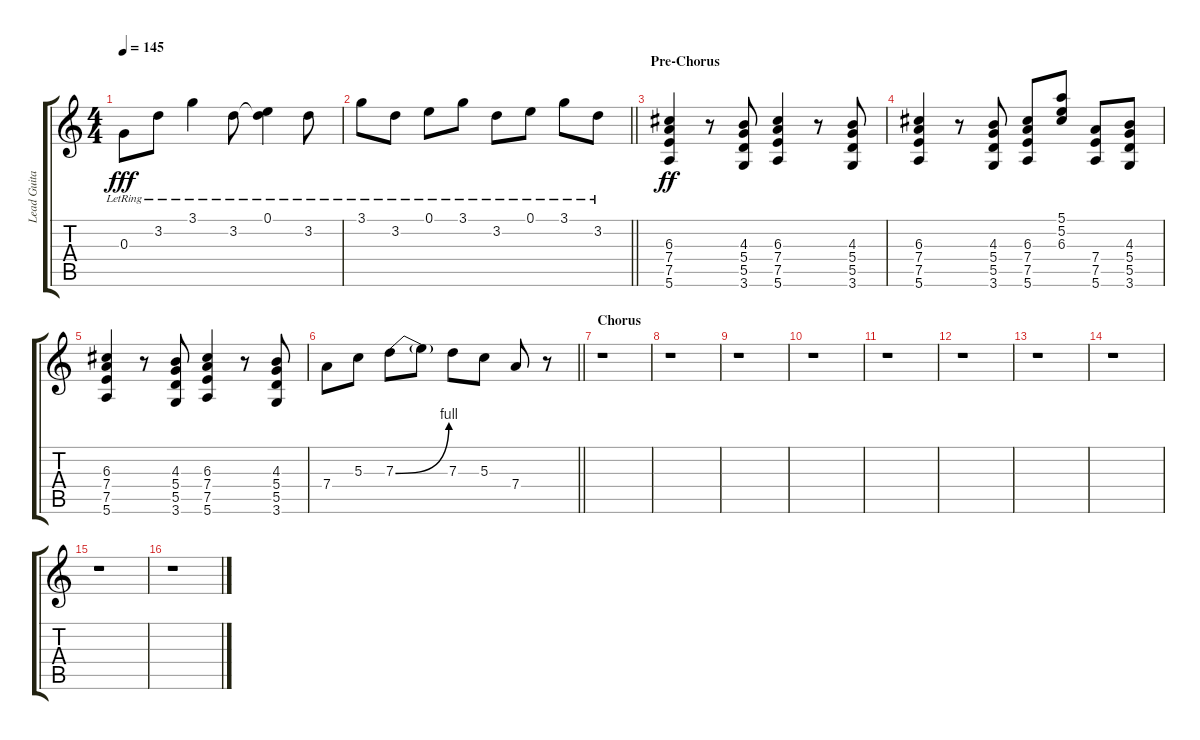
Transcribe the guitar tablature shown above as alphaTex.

\track ("Lead Guitar - Overdriven" "Lead Guita") {instrument overdrivenguitar}
\staff {score tabs}
\tuning (E4 B3 G3 D3 A2 E2) {hide}
\ts (4 4)
\tempo 145
\clef g2
\ks c
0.3{lr}.8{dy fff} 3.2{lr}.8 3.1{lr}.4 3.2{lr}.8 (0.1{lr} 3.2{t}).4 3.2{lr}.8 |
\barLineRight lightlight
3.1{lr}.8 3.2{lr}.8 0.1{lr}.8 3.1{lr}.8 3.2{lr}.8 0.1{lr}.8 3.1{lr}.8 3.2{lr}.8 |
\section ("" "Pre-Chorus")
(6.3 7.4 7.5 5.6).4{dy ff} r.8 (4.3 5.4 5.5 3.6).8 (6.3 7.4 7.5 5.6).4 r.8 (4.3 5.4 5.5 3.6).8 |
(6.3 7.4 7.5 5.6).4 r.8 (4.3 5.4 5.5 3.6).8 (6.3 7.4 7.5 5.6).8 (5.1 5.2 6.3).8 (7.4 7.5 5.6).8 (4.3 5.4 5.5 3.6).8 |
(6.3 7.4 7.5 5.6).4 r.8 (4.3 5.4 5.5 3.6).8 (6.3 7.4 7.5 5.6).4 r.8 (4.3 5.4 5.5 3.6).8 |
\barLineRight lightlight
7.4.8 5.3.8 7.3{be (bend 0 0 60 4)}.8 7.3{t}.8 7.3.8 5.3.8 7.4.8 r.8 |
\section ("" "Chorus")
r.1 |
r.1 |
r.1 |
r.1 |
r.1 |
r.1 |
r.1 |
r.1 |
r.1 |
r.1
